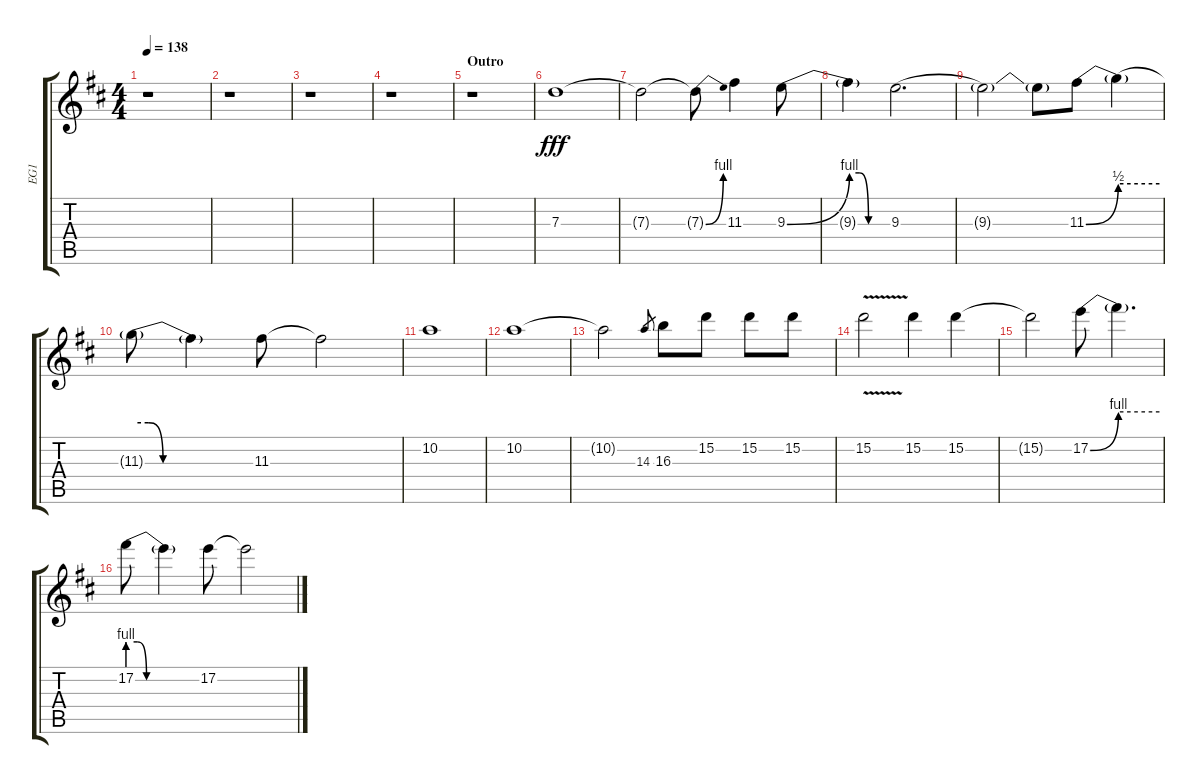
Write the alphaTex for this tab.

\track ("EG1" "EG1") {instrument electricguitarclean}
\staff {score tabs}
\tuning (E4 B3 G3 D3 A2 E2) {hide}
\ts (4 4)
\tempo 138
\clef g2
\ks d
r.1{dy fff} |
r.1 |
r.1 |
r.1 |
\section ("" "Outro")
r.1 |
7.3.1 |
7.3{t}.2 7.3{be (bend 0 0 60 4) t}.8 11.3.4 9.3{be (bend 0 0 60 4)}.8 |
9.3{be (custom 0 4 15 4 30 0 60 0) t}.4 9.3{be (hold 0 0 60 0)}.2{d} |
9.3{t}.2 9.3{t}.8 11.3{be (bend 0 0 60 2)}.8 11.3{be (hold 0 2 60 2) t}.4 |
11.3{be (custom 0 2 15 2 30 0 60 0) t}.8 11.3{be (hold 0 0 60 0) t}.4 11.3.8 11.3{t}.2 |
10.2.1 |
10.2.1 |
10.2{t}.2 14.3.8{gr} 16.3.8 15.2.8 15.2.8 15.2.8 |
15.2{v}.2 15.2.4 15.2.4 |
15.2{t}.2 17.2{be (bend 0 0 60 4)}.8 17.2{be (hold 0 4 60 4) t}.4{d} |
17.2{be (custom 0 4 15 4 30 0 60 0)}.8 17.2{be (hold 0 0 60 0) t}.4 17.2.8 17.2{t}.2
